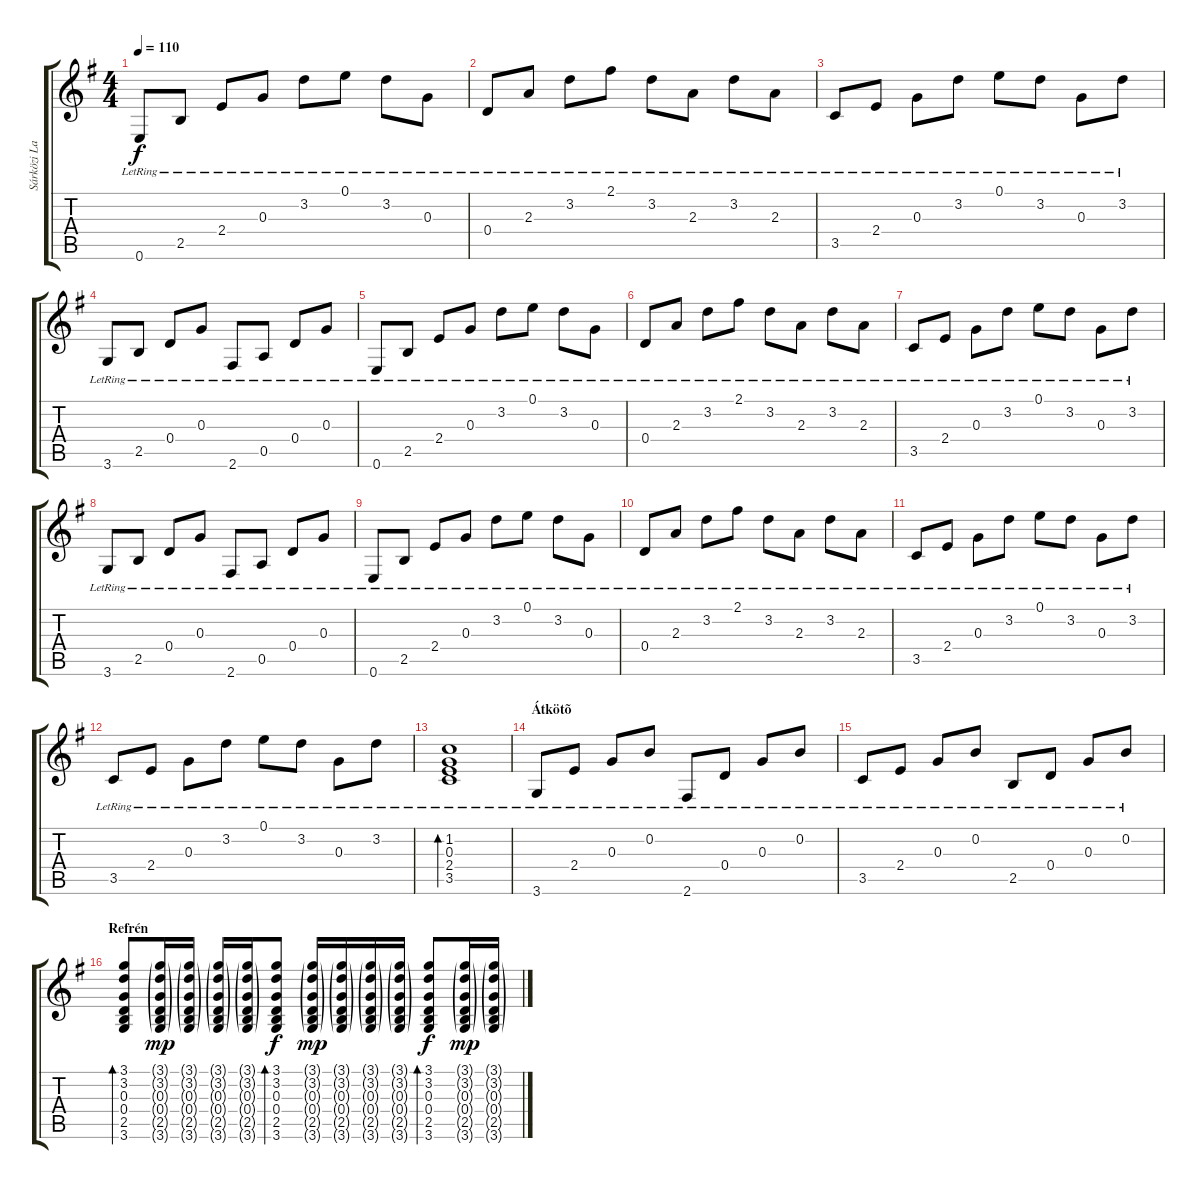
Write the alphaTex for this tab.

\track ("Sárközi Lajos" "Sárközi La") {instrument acousticguitarsteel}
\staff {score tabs}
\tuning (E4 B3 G3 D3 A2 E2) {hide}
\ts (4 4)
\tempo 110
\clef g2
\ks eminor
0.6{lr}.8{dy f} 2.5{lr}.8 2.4{lr}.8 0.3{lr}.8 3.2{lr}.8 0.1{lr}.8 3.2{lr}.8 0.3{lr}.8 |
0.4{lr}.8 2.3{lr}.8 3.2{lr}.8 2.1{lr}.8 3.2{lr}.8 2.3{lr}.8 3.2{lr}.8 2.3{lr}.8 |
3.5{lr}.8 2.4{lr}.8 0.3{lr}.8 3.2{lr}.8 0.1{lr}.8 3.2{lr}.8 0.3{lr}.8 3.2{lr}.8 |
3.6{lr}.8 2.5{lr}.8 0.4{lr}.8 0.3{lr}.8 2.6{lr}.8 0.5{lr}.8 0.4{lr}.8 0.3{lr}.8 |
0.6{lr}.8 2.5{lr}.8 2.4{lr}.8 0.3{lr}.8 3.2{lr}.8 0.1{lr}.8 3.2{lr}.8 0.3{lr}.8 |
0.4{lr}.8 2.3{lr}.8 3.2{lr}.8 2.1{lr}.8 3.2{lr}.8 2.3{lr}.8 3.2{lr}.8 2.3{lr}.8 |
3.5{lr}.8 2.4{lr}.8 0.3{lr}.8 3.2{lr}.8 0.1{lr}.8 3.2{lr}.8 0.3{lr}.8 3.2{lr}.8 |
3.6{lr}.8 2.5{lr}.8 0.4{lr}.8 0.3{lr}.8 2.6{lr}.8 0.5{lr}.8 0.4{lr}.8 0.3{lr}.8 |
0.6{lr}.8 2.5{lr}.8 2.4{lr}.8 0.3{lr}.8 3.2{lr}.8 0.1{lr}.8 3.2{lr}.8 0.3{lr}.8 |
0.4{lr}.8 2.3{lr}.8 3.2{lr}.8 2.1{lr}.8 3.2{lr}.8 2.3{lr}.8 3.2{lr}.8 2.3{lr}.8 |
3.5{lr}.8 2.4{lr}.8 0.3{lr}.8 3.2{lr}.8 0.1{lr}.8 3.2{lr}.8 0.3{lr}.8 3.2{lr}.8 |
3.5{lr}.8 2.4{lr}.8 0.3{lr}.8 3.2{lr}.8 0.1{lr}.8 3.2{lr}.8 0.3{lr}.8 3.2{lr}.8 |
(1.2 0.3 2.4 3.5{lr}).1{bd 60} |
\section ("" "Átkötõ")
3.6{lr}.8 2.4{lr}.8 0.3{lr}.8 0.2{lr}.8 2.6{lr}.8 0.4{lr}.8 0.3{lr}.8 0.2{lr}.8 |
3.5{lr}.8 2.4{lr}.8 0.3{lr}.8 0.2{lr}.8 2.5{lr}.8 0.4{lr}.8 0.3{lr}.8 0.2{lr}.8 |
\section ("" "Refrén")
(3.1 3.2 0.3 0.4 2.5 3.6).8{bd 60} (3.1{g} 3.2{g} 0.3{g} 0.4{g} 2.5{g} 3.6{g}).16{dy mp} (3.1{g} 3.2{g} 0.3{g} 0.4{g} 2.5{g} 3.6{g}).16 (3.1{g} 3.2{g} 0.3{g} 0.4{g} 2.5{g} 3.6{g}).16 (3.1{g} 3.2{g} 0.3{g} 0.4{g} 2.5{g} 3.6{g}).16 (3.1 3.2 0.3 0.4 2.5 3.6).8{bd 60 dy f} (3.1{g} 3.2{g} 0.3{g} 0.4{g} 2.5{g} 3.6{g}).16{dy mp} (3.1{g} 3.2{g} 0.3{g} 0.4{g} 2.5{g} 3.6{g}).16 (3.1{g} 3.2{g} 0.3{g} 0.4{g} 2.5{g} 3.6{g}).16 (3.1{g} 3.2{g} 0.3{g} 0.4{g} 2.5{g} 3.6{g}).16 (3.1 3.2 0.3 0.4 2.5 3.6).8{bd 60 dy f} (3.1{g} 3.2{g} 0.3{g} 0.4{g} 2.5{g} 3.6{g}).16{dy mp} (3.1{g} 3.2{g} 0.3{g} 0.4{g} 2.5{g} 3.6{g}).16
